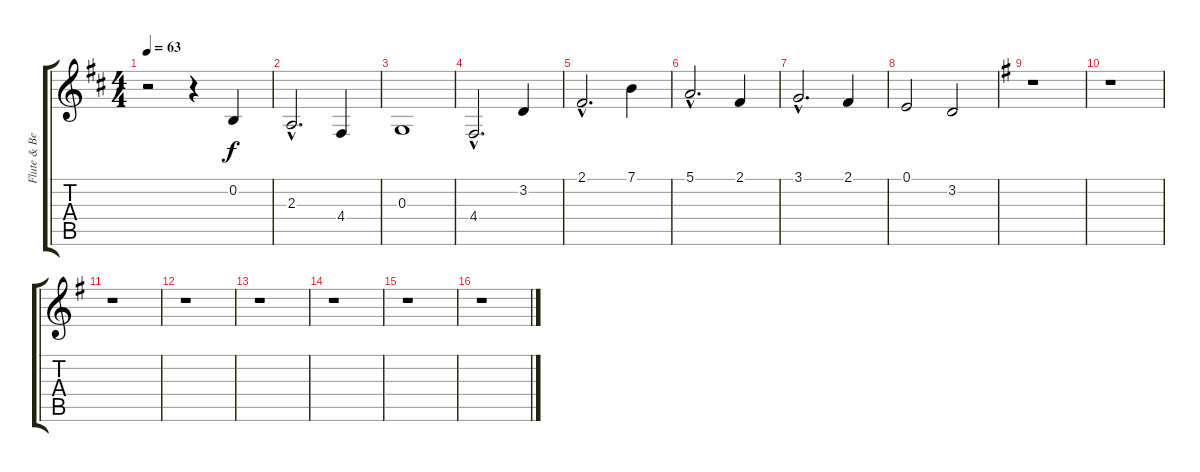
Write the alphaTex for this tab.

\track ("Flute & Bell" "Flute & Be") {instrument flute}
\staff {score tabs}
\tuning (E4 B3 G3 D3 A2 E2) {hide}
\ts (4 4)
\tempo 63
\clef g2
\ks d
r.2{dy f instrument tubularbells} r.4 0.2.4 |
2.3{hac}.2{d} 4.4.4 |
0.3.1 |
4.4{hac}.2{d} 3.2.4 |
2.1{hac}.2{d} 7.1.4 |
5.1{hac}.2{d} 2.1.4 |
3.1{hac}.2{d} 2.1.4 |
0.1.2 3.2.2 |
\ks g
r.1 |
r.1 |
r.1 |
r.1 |
r.1 |
r.1 |
r.1 |
r.1
